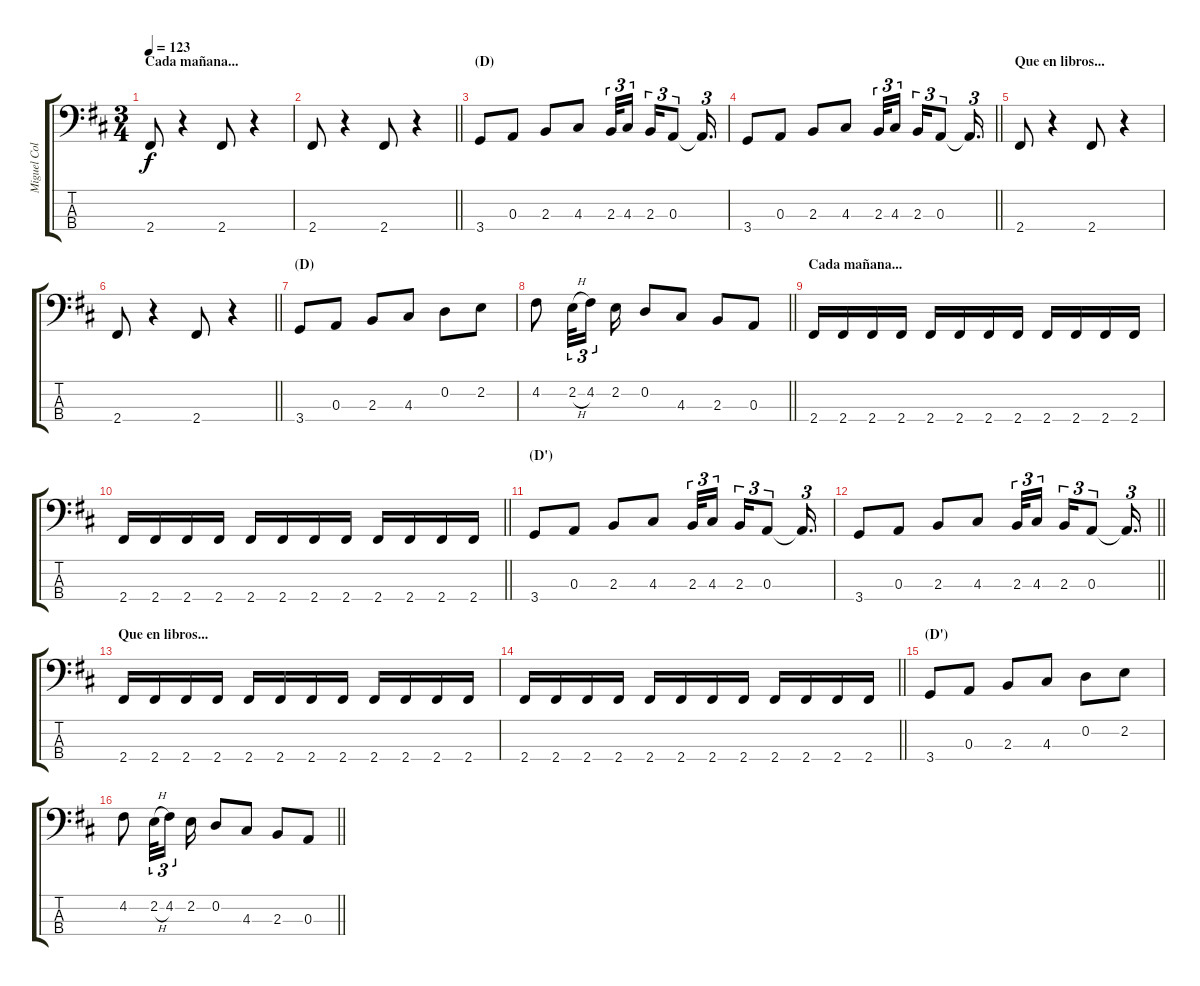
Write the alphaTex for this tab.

\track ("Miguel Colino - Bajo" "Miguel Col") {instrument electricbassfinger}
\staff {score tabs}
\tuning (G2 D2 A1 E1) {hide}
\ts (3 4)
\section ("" "Cada mañana...")
\tempo 123
\clef f4
\ks bminor
2.4.8{dy f} r.4 2.4.8 r.4 |
\barLineRight lightlight
2.4.8 r.4 2.4.8 r.4 |
\section ("" "(D)")
3.4.8 0.3.8 2.3.8 4.3.8 2.3.32{tu (3 2)} 4.3.16{tu (3 2) beam splitsecondary} 2.3.16{tu (3 2)} 0.3.8{tu (3 2)} 0.3{t}.16{d tu (3 2)} |
\barLineRight lightlight
3.4.8 0.3.8 2.3.8 4.3.8 2.3.32{tu (3 2)} 4.3.16{tu (3 2) beam splitsecondary} 2.3.16{tu (3 2)} 0.3.8{tu (3 2)} 0.3{t}.16{d tu (3 2)} |
\section ("" "Que en libros...")
2.4.8 r.4 2.4.8 r.4 |
\barLineRight lightlight
2.4.8 r.4 2.4.8 r.4 |
\section ("" "(D)")
3.4.8 0.3.8 2.3.8 4.3.8 0.2.8 2.2.8 |
\barLineRight lightlight
4.2.8 2.2{h}.32{tu (3 2)} 4.2.16{tu (3 2) beam splitsecondary} 2.2.16 0.2.8 4.3.8 2.3.8 0.3.8 |
\section ("" "Cada mañana...")
2.4.16 2.4.16 2.4.16 2.4.16 2.4.16 2.4.16 2.4.16 2.4.16 2.4.16 2.4.16 2.4.16 2.4.16 |
\barLineRight lightlight
2.4.16 2.4.16 2.4.16 2.4.16 2.4.16 2.4.16 2.4.16 2.4.16 2.4.16 2.4.16 2.4.16 2.4.16 |
\section ("" "(D')")
3.4.8 0.3.8 2.3.8 4.3.8 2.3.32{tu (3 2)} 4.3.16{tu (3 2) beam splitsecondary} 2.3.16{tu (3 2)} 0.3.8{tu (3 2)} 0.3{t}.16{d tu (3 2)} |
\barLineRight lightlight
3.4.8 0.3.8 2.3.8 4.3.8 2.3.32{tu (3 2)} 4.3.16{tu (3 2) beam splitsecondary} 2.3.16{tu (3 2)} 0.3.8{tu (3 2)} 0.3{t}.16{d tu (3 2)} |
\section ("" "Que en libros...")
2.4.16 2.4.16 2.4.16 2.4.16 2.4.16 2.4.16 2.4.16 2.4.16 2.4.16 2.4.16 2.4.16 2.4.16 |
\barLineRight lightlight
2.4.16 2.4.16 2.4.16 2.4.16 2.4.16 2.4.16 2.4.16 2.4.16 2.4.16 2.4.16 2.4.16 2.4.16 |
\section ("" "(D')")
3.4.8 0.3.8 2.3.8 4.3.8 0.2.8 2.2.8 |
\barLineRight lightlight
4.2.8 2.2{h}.32{tu (3 2)} 4.2.16{tu (3 2) beam splitsecondary} 2.2.16 0.2.8 4.3.8 2.3.8 0.3.8
